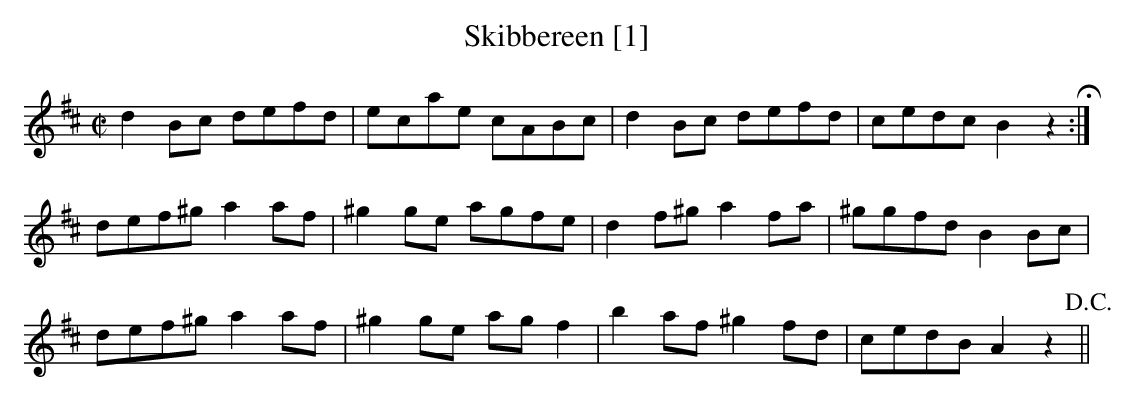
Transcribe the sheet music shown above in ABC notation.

X:1
T:Skibbereen [1]
M:C|
L:1/8
K:Bmin
d2 Bc defd|ecae cABc|d2 Bc defd|cedc B2z2!fermata!:|
def^g a2 af|^g2 ge agfe|d2 f^g a2 fa|^ggfd B2 Bc|
def^g a2 af|^g2 ge ag f2|b2 af ^g2fd|cedB A2z2!D.C.!||
